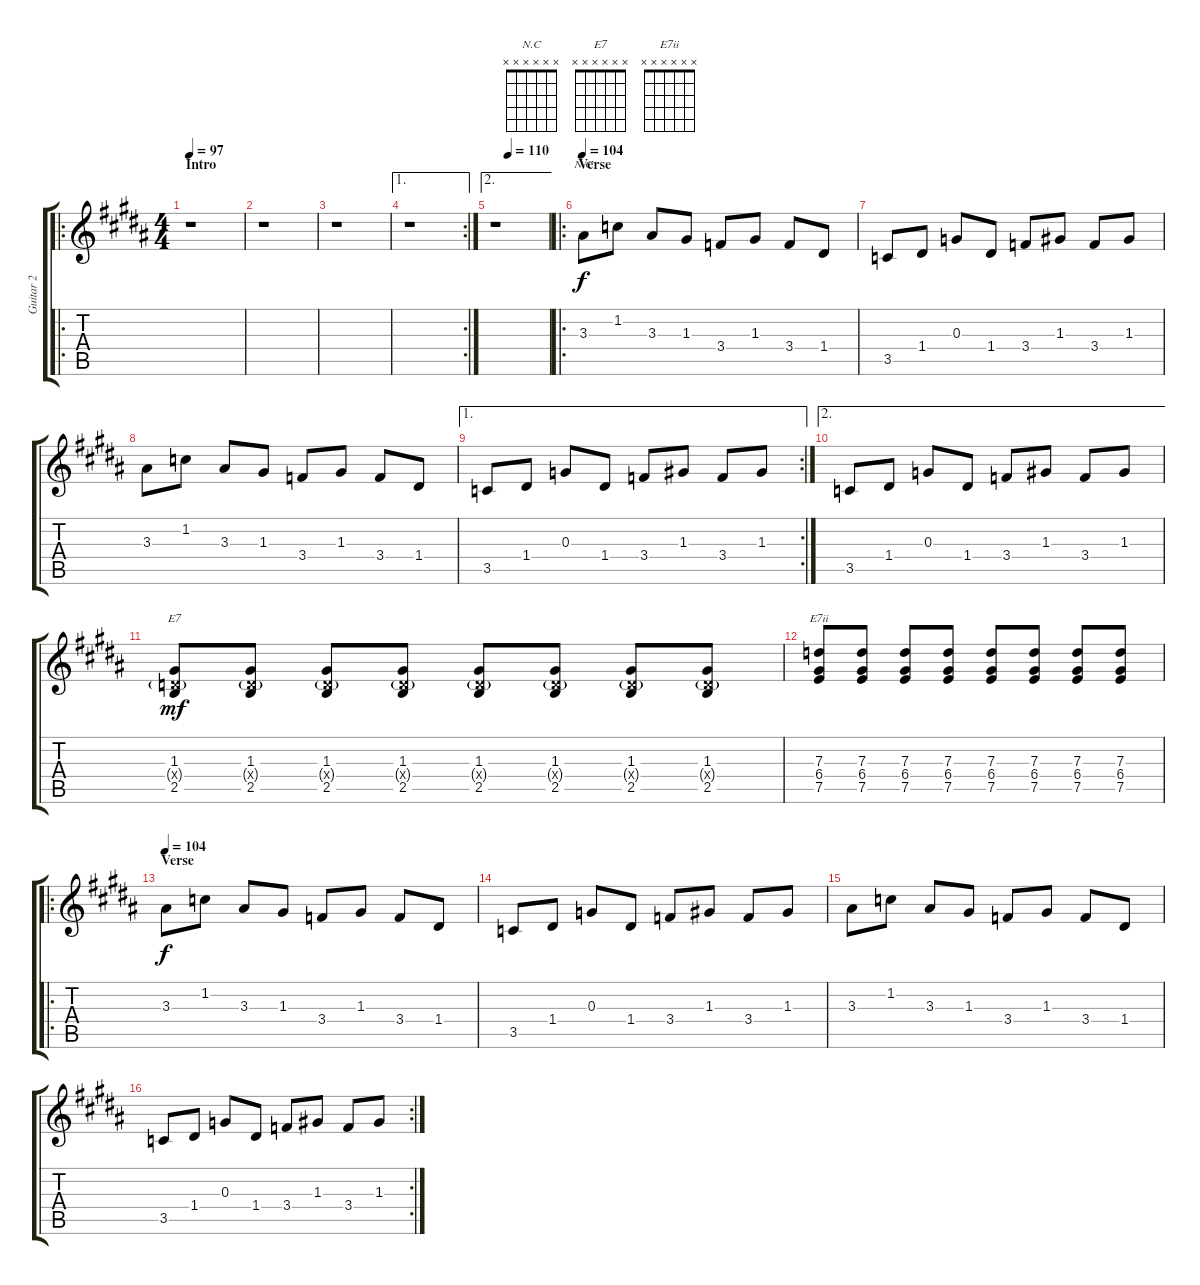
\track ("Guitar 2" "Guitar 2") {instrument electricguitarjazz}
\staff {score tabs}
\tuning (E4 B3 G3 D3 A2 E2) {hide}
\chord ("N.C" x x x x x x)
\chord ("E7" x x x x x x)
\chord ("E7ii" x x x x x x)
\ro
\ts (4 4)
\section ("" "Intro")
\tempo 97
\clef g2
\ks b
r.1{dy f instrument electricguitarjazz} |
r.1 |
r.1 |
\ae 1
\rc 2
r.1 |
\ae 2
\tempo (110 0.25)
r.1 |
\ro
\section ("" "Verse")
\tempo 104
3.3.8{ch "N.C"} 1.2.8 3.3.8 1.3.8 3.4.8 1.3.8 3.4.8 1.4.8 |
3.5.8 1.4.8 0.3.8 1.4.8 3.4.8 1.3.8 3.4.8 1.3.8 |
3.3.8 1.2.8 3.3.8 1.3.8 3.4.8 1.3.8 3.4.8 1.4.8 |
\ae 1
\rc 2
3.5.8 1.4.8 0.3.8 1.4.8 3.4.8 1.3.8 3.4.8 1.3.8 |
\ae 2
3.5.8 1.4.8 0.3.8 1.4.8 3.4.8 1.3.8 3.4.8 1.3.8 |
(1.3 0.4{g x} 2.5).8{ch "E7" dy mf} (1.3 0.4{g x} 2.5).8 (1.3 0.4{g x} 2.5).8 (1.3 0.4{g x} 2.5).8 (1.3 0.4{g x} 2.5).8 (1.3 0.4{g x} 2.5).8 (1.3 0.4{g x} 2.5).8 (1.3 0.4{g x} 2.5).8 |
(7.3 6.4 7.5).8{ch "E7ii"} (7.3 6.4 7.5).8 (7.3 6.4 7.5).8 (7.3 6.4 7.5).8 (7.3 6.4 7.5).8 (7.3 6.4 7.5).8 (7.3 6.4 7.5).8 (7.3 6.4 7.5).8 |
\ro
\section ("" "Verse")
\tempo 104
3.3.8{dy f} 1.2.8 3.3.8 1.3.8 3.4.8 1.3.8 3.4.8 1.4.8 |
3.5.8 1.4.8 0.3.8 1.4.8 3.4.8 1.3.8 3.4.8 1.3.8 |
3.3.8 1.2.8 3.3.8 1.3.8 3.4.8 1.3.8 3.4.8 1.4.8 |
\rc 2
3.5.8 1.4.8 0.3.8 1.4.8 3.4.8 1.3.8 3.4.8 1.3.8
